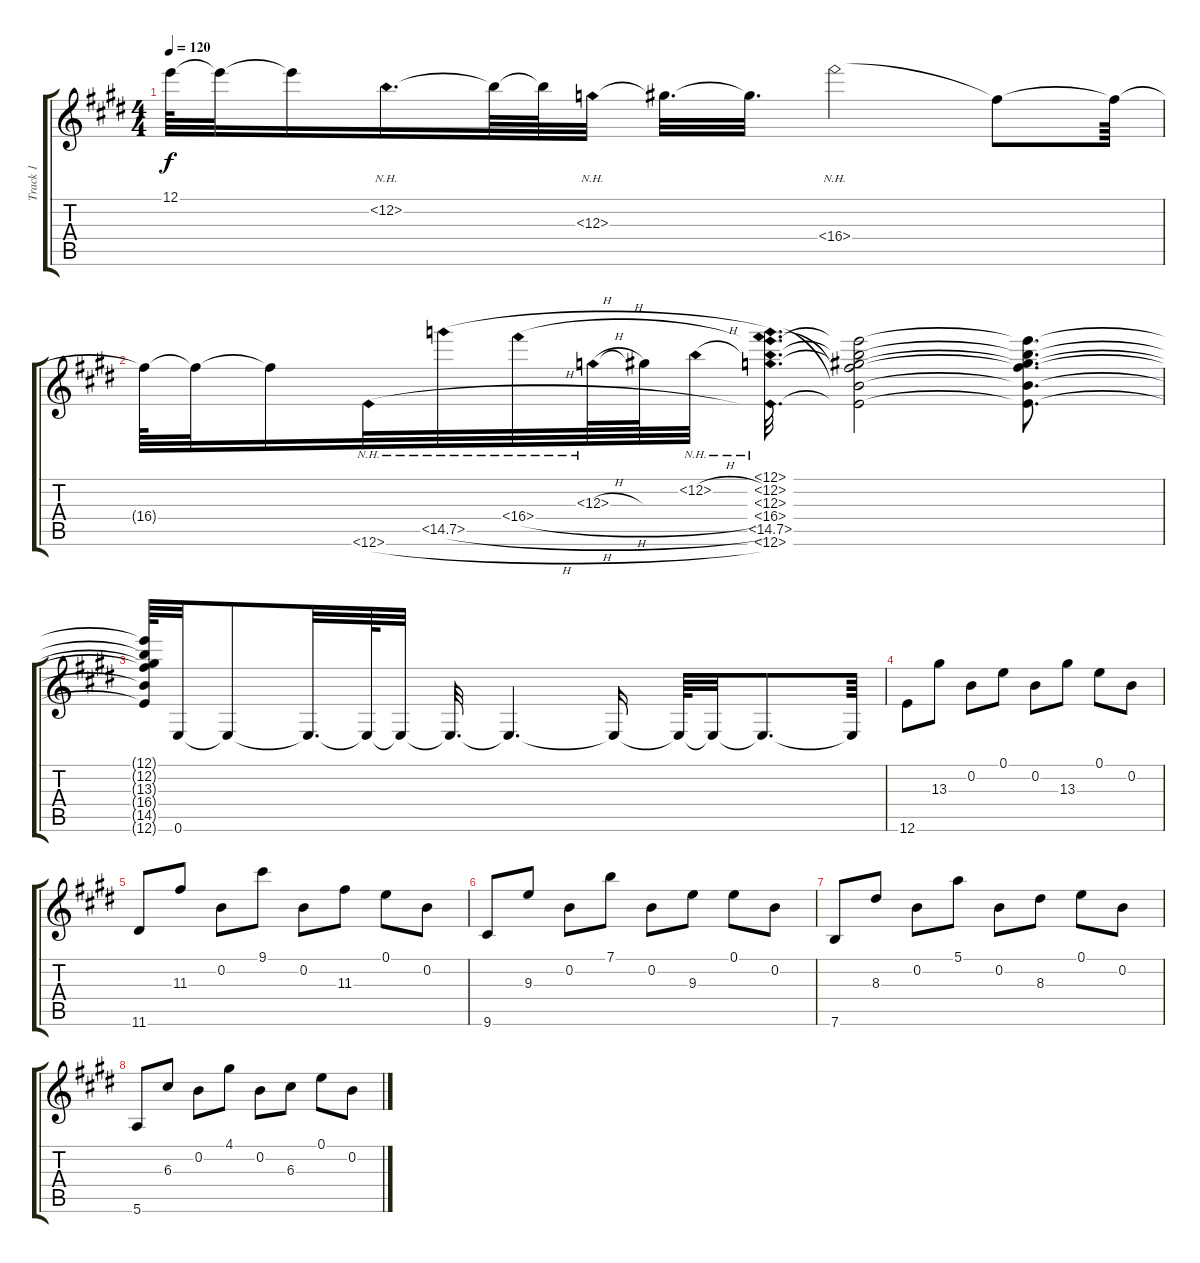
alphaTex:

\track ("Track 1" "Track 1") {instrument acousticguitarsteel}
\staff {score tabs}
\tuning (E4 B3 G3 D3 A2 E2) {hide}
\ts (4 4)
\tempo 120
\clef g2
\ks e
12.1{t}.64{dy f} 12.1{t}.32 12.1{t}.16 12.2{nh}.16{d} 12.2{t}.64 12.2{t}.64 13.3{nh}.32 13.3{t}.32{d} 13.3{t}.32{d} 16.4{nh}.2 16.4{t}.8 16.4{t}.64 |
16.4{t}.64 16.4{t}.32 16.4{t}.16 12.6{nh h}.32 14.5{nh h}.32 16.4{nh h}.32 13.3{nh h}.64 13.3{t}.64 12.2{nh h}.32 (12.1{nh} 12.2{nh} 13.3{nh} 16.4{nh} 14.5{nh} 12.6{nh}).32{d} (12.1{t} 12.2{t} 13.3{t} 16.4{t} 14.5{t} 12.6{t}).2 (12.1{t} 12.2{t} 13.3{t} 16.4{t} 14.5{t} 12.6{t}).8{d} |
(12.1{t} 12.2{t} 13.3{t} 16.4{t} 14.5{t} 12.6{t}).64 0.6.32 0.6{t}.8 0.6{t}.32{d} 0.6{t}.64 0.6{t}.32 0.6{t}.32{d} 0.6{t}.4{d} 0.6{t}.16 0.6{t}.64 0.6{t}.32 0.6{t}.8{d} 0.6{t}.64 |
12.6.8 13.3.8 0.2.8 0.1.8 0.2.8 13.3.8 0.1.8 0.2.8 |
11.6.8 11.3.8 0.2.8 9.1.8 0.2.8 11.3.8 0.1.8 0.2.8 |
9.6.8 9.3.8 0.2.8 7.1.8 0.2.8 9.3.8 0.1.8 0.2.8 |
7.6.8 8.3.8 0.2.8 5.1.8 0.2.8 8.3.8 0.1.8 0.2.8 |
5.6.8 6.3.8 0.2.8 4.1.8 0.2.8 6.3.8 0.1.8 0.2.8
